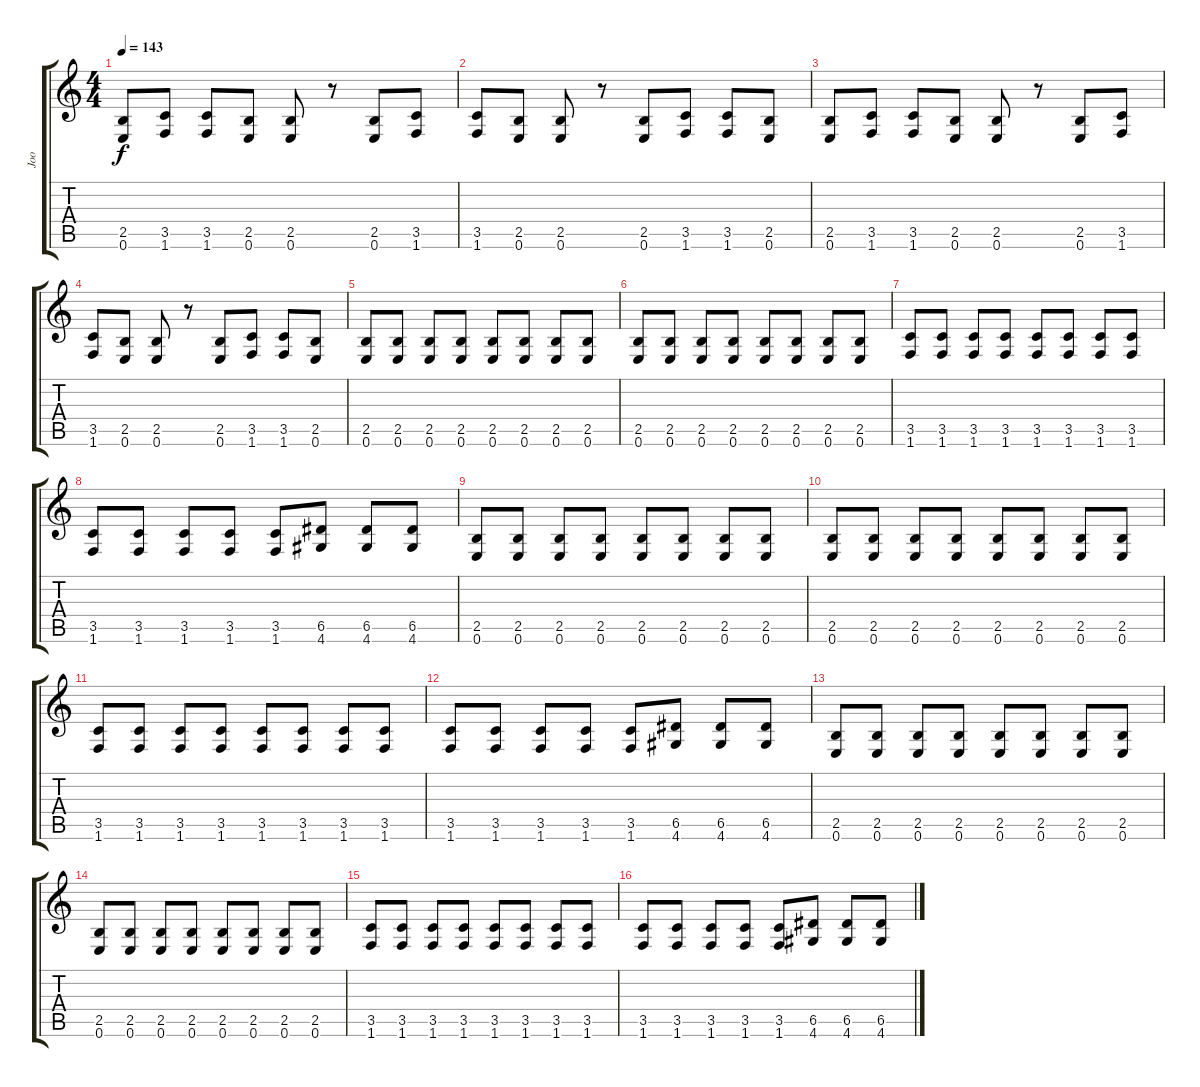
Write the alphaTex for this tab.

\track ("Joo" "Joo") {instrument distortionguitar}
\staff {score tabs}
\tuning (E4 B3 G3 D3 A2 E2) {hide}
\ts (4 4)
\tempo 143
\clef g2
\ks c
(2.5 0.6).8{dy f} (3.5 1.6).8 (3.5 1.6).8 (2.5 0.6).8 (2.5 0.6).8 r.8 (2.5 0.6).8 (3.5 1.6).8 |
(3.5 1.6).8 (2.5 0.6).8 (2.5 0.6).8 r.8 (2.5 0.6).8 (3.5 1.6).8 (3.5 1.6).8 (2.5 0.6).8 |
(2.5 0.6).8 (3.5 1.6).8 (3.5 1.6).8 (2.5 0.6).8 (2.5 0.6).8 r.8 (2.5 0.6).8 (3.5 1.6).8 |
(3.5 1.6).8 (2.5 0.6).8 (2.5 0.6).8 r.8 (2.5 0.6).8 (3.5 1.6).8 (3.5 1.6).8 (2.5 0.6).8 |
(2.5 0.6).8 (2.5 0.6).8 (2.5 0.6).8 (2.5 0.6).8 (2.5 0.6).8 (2.5 0.6).8 (2.5 0.6).8 (2.5 0.6).8 |
(2.5 0.6).8 (2.5 0.6).8 (2.5 0.6).8 (2.5 0.6).8 (2.5 0.6).8 (2.5 0.6).8 (2.5 0.6).8 (2.5 0.6).8 |
(3.5 1.6).8 (3.5 1.6).8 (3.5 1.6).8 (3.5 1.6).8 (3.5 1.6).8 (3.5 1.6).8 (3.5 1.6).8 (3.5 1.6).8 |
(3.5 1.6).8 (3.5 1.6).8 (3.5 1.6).8 (3.5 1.6).8 (3.5 1.6).8 (6.5 4.6).8 (6.5 4.6).8 (6.5 4.6).8 |
(2.5 0.6).8 (2.5 0.6).8 (2.5 0.6).8 (2.5 0.6).8 (2.5 0.6).8 (2.5 0.6).8 (2.5 0.6).8 (2.5 0.6).8 |
(2.5 0.6).8 (2.5 0.6).8 (2.5 0.6).8 (2.5 0.6).8 (2.5 0.6).8 (2.5 0.6).8 (2.5 0.6).8 (2.5 0.6).8 |
(3.5 1.6).8 (3.5 1.6).8 (3.5 1.6).8 (3.5 1.6).8 (3.5 1.6).8 (3.5 1.6).8 (3.5 1.6).8 (3.5 1.6).8 |
(3.5 1.6).8 (3.5 1.6).8 (3.5 1.6).8 (3.5 1.6).8 (3.5 1.6).8 (6.5 4.6).8 (6.5 4.6).8 (6.5 4.6).8 |
(2.5 0.6).8 (2.5 0.6).8 (2.5 0.6).8 (2.5 0.6).8 (2.5 0.6).8 (2.5 0.6).8 (2.5 0.6).8 (2.5 0.6).8 |
(2.5 0.6).8 (2.5 0.6).8 (2.5 0.6).8 (2.5 0.6).8 (2.5 0.6).8 (2.5 0.6).8 (2.5 0.6).8 (2.5 0.6).8 |
(3.5 1.6).8 (3.5 1.6).8 (3.5 1.6).8 (3.5 1.6).8 (3.5 1.6).8 (3.5 1.6).8 (3.5 1.6).8 (3.5 1.6).8 |
(3.5 1.6).8 (3.5 1.6).8 (3.5 1.6).8 (3.5 1.6).8 (3.5 1.6).8 (6.5 4.6).8 (6.5 4.6).8 (6.5 4.6).8
